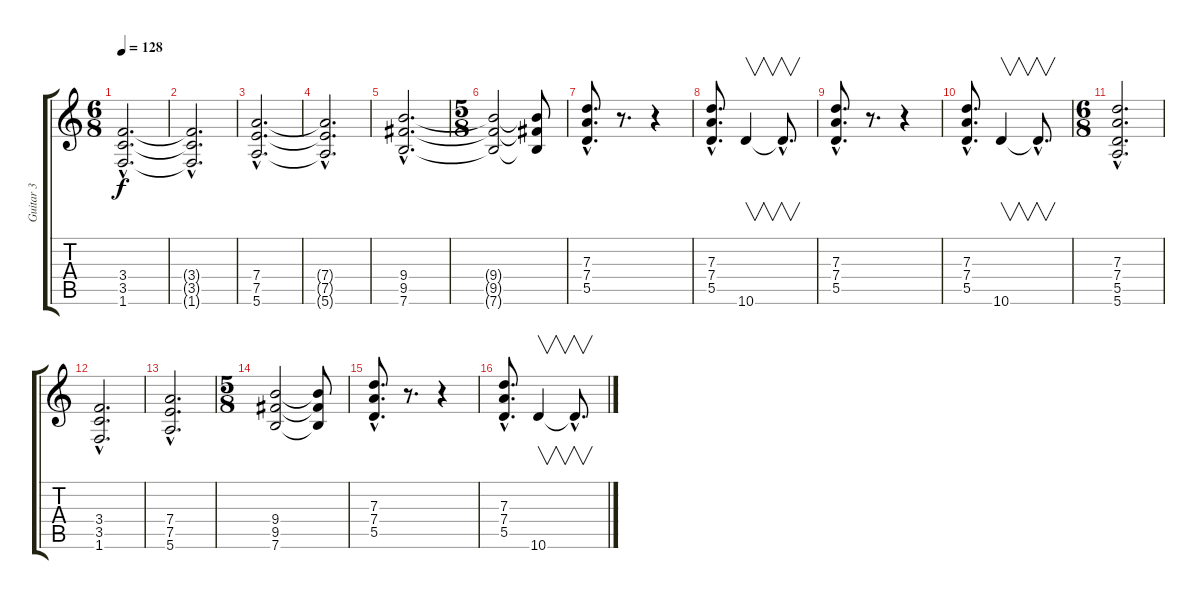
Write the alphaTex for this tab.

\track ("Guitar 3" "Guitar 3") {instrument distortionguitar}
\staff {score tabs}
\tuning (E4 B3 G3 D3 A2 E2) {hide}
\ts (6 8)
\tempo 128
\clef g2
\ks c
(3.4{hac} 3.5{hac} 1.6{hac}).2{d dy f} |
(3.4{hac t} 3.5{hac t} 1.6{hac t}).2{d} |
(7.4{hac} 7.5{hac} 5.6{hac}).2{d} |
(7.4{hac t} 7.5{hac t} 5.6{hac t}).2{d} |
(9.4{hac} 9.5{hac} 7.6{hac}).2{d} |
\ts (5 8)
(9.4{t} 9.5{t} 7.6{t}).2 (9.4{t} 9.5{t} 7.6{t}).8 |
(7.3{hac} 7.4{hac} 5.5{hac}).8{d} r.8{d} r.4 |
(7.3{hac} 7.4{hac} 5.5{hac}).8{d} 10.6.4{v} 10.6{hac t}.8{v d} |
(7.3{hac} 7.4{hac} 5.5{hac}).8{d} r.8{d} r.4 |
(7.3{hac} 7.4{hac} 5.5{hac}).8{d} 10.6.4{v} 10.6{hac t}.8{v d} |
\ts (6 8)
(7.3{hac} 7.4{hac} 5.5{hac} 5.6{hac}).2{d} |
(3.4{hac} 3.5{hac} 1.6{hac}).2{d} |
(7.4{hac} 7.5{hac} 5.6{hac}).2{d} |
\ts (5 8)
(9.4 9.5 7.6).2 (9.4{t} 9.5{t} 7.6{t}).8 |
(7.3{hac} 7.4{hac} 5.5{hac}).8{d} r.8{d} r.4 |
(7.3{hac} 7.4{hac} 5.5{hac}).8{d} 10.6.4{v} 10.6{hac t}.8{v d}
